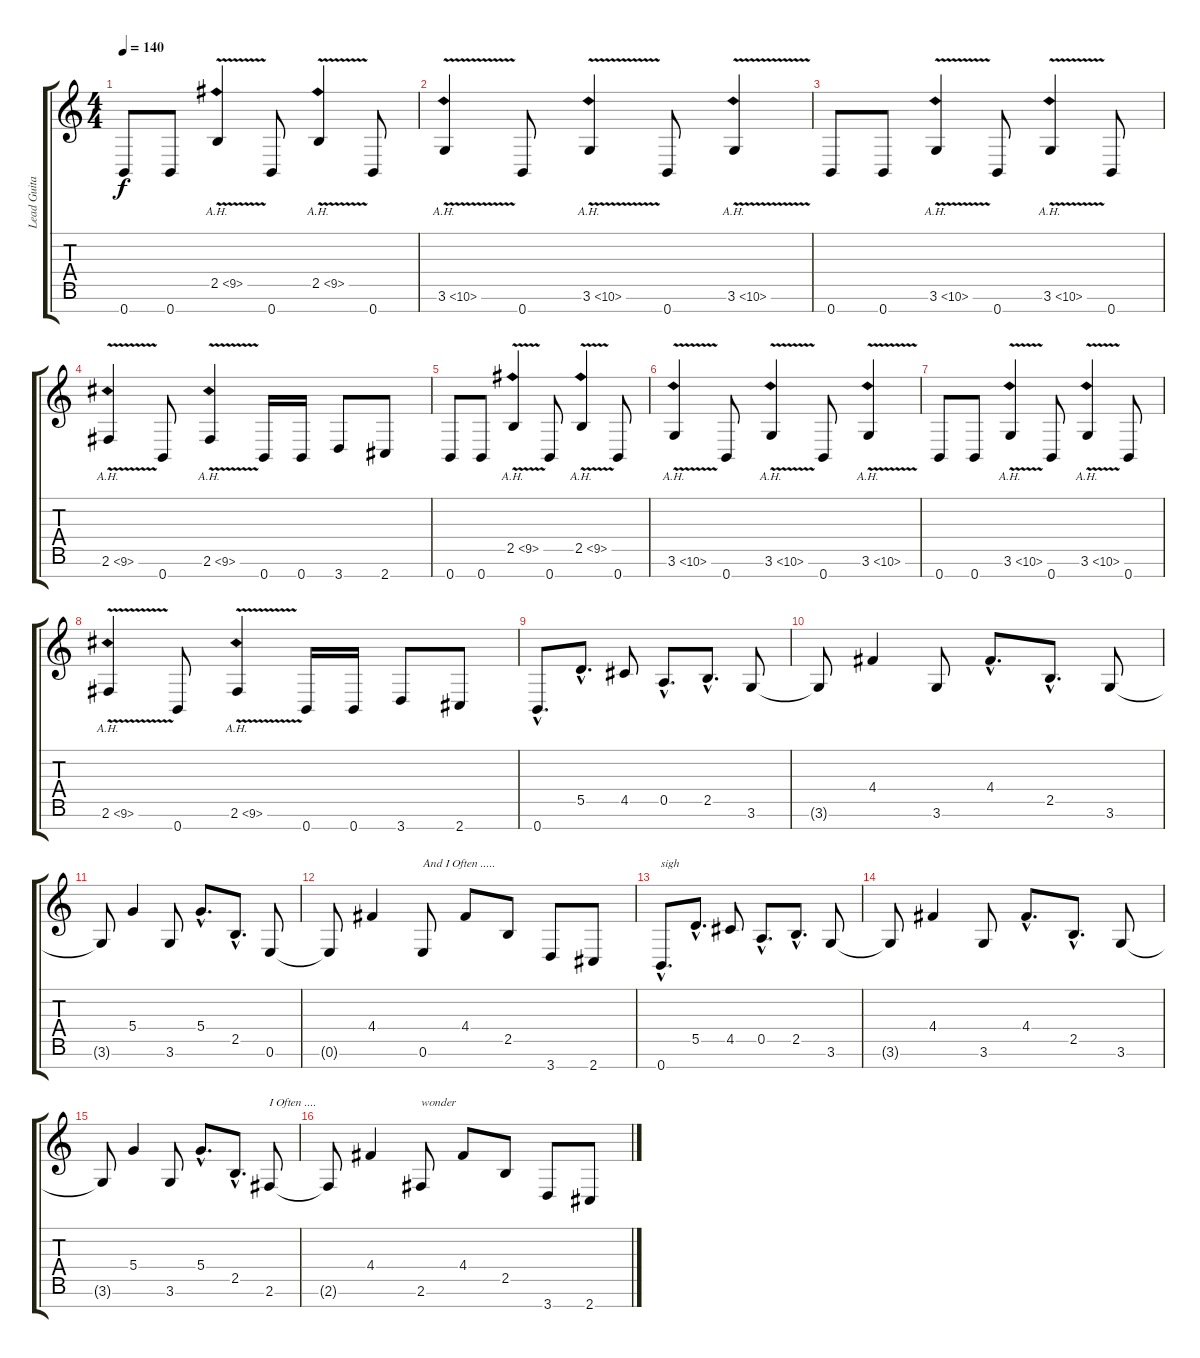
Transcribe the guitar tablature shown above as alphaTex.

\track ("Lead Guitar (2nd Clean Guitar)" "Lead Guita") {instrument distortionguitar}
\staff {score tabs}
\tuning (E4 B3 G3 D3 A2 E2 B1) {hide}
\ts (4 4)
\tempo 140
\clef g2
\ks c
0.7.8{dy f volume 15 instrument distortionguitar} 0.7.8 2.5{ah 7 v}.4 0.7.8 2.5{ah 7 v}.4 0.7.8 |
3.6{ah 7 v}.4 0.7.8 3.6{ah 7 v}.4 0.7.8 3.6{ah 7 v}.4 |
0.7.8 0.7.8 3.6{ah 7 v}.4 0.7.8 3.6{ah 7 v}.4 0.7.8 |
2.6{ah 7 v}.4 0.7.8 2.6{ah 7 v}.4 0.7.16 0.7.16 3.7.8 2.7.8 |
0.7.8 0.7.8 2.5{ah 7 v}.4 0.7.8 2.5{ah 7 v}.4 0.7.8 |
3.6{ah 7 v}.4 0.7.8 3.6{ah 7 v}.4 0.7.8 3.6{ah 7 v}.4 |
0.7.8 0.7.8 3.6{ah 7 v}.4 0.7.8 3.6{ah 7 v}.4 0.7.8 |
2.6{ah 7 v}.4 0.7.8 2.6{ah 7 v}.4 0.7.16 0.7.16 3.7.8 2.7.8 |
0.7{hac}.8{d volume 12 instrument electricguitarclean} 5.5{hac}.8{d} 4.5.8 0.5{hac}.8{d} 2.5{hac}.8{d} 3.6.8 |
3.6{t}.8 4.4.4 3.6.8 4.4{hac}.8{d} 2.5{hac}.8{d} 3.6.8 |
3.6{t}.8 5.4.4 3.6.8 5.4{hac}.8{d} 2.5{hac}.8{d} 0.6.8 |
0.6{t}.8 4.4.4 0.6.8{txt "And I Often ....."} 4.4.8 2.5.8 3.7.8 2.7.8 |
0.7{hac}.8{d txt "sigh"} 5.5{hac}.8{d} 4.5.8 0.5{hac}.8{d} 2.5{hac}.8{d} 3.6.8 |
3.6{t}.8 4.4.4 3.6.8 4.4{hac}.8{d} 2.5{hac}.8{d} 3.6.8 |
3.6{t}.8 5.4.4 3.6.8 5.4{hac}.8{d} 2.5{hac}.8{d} 2.6.8{txt "I Often .... "} |
2.6{t}.8 4.4.4 2.6.8{txt "wonder "} 4.4.8 2.5.8 3.7.8 2.7.8
